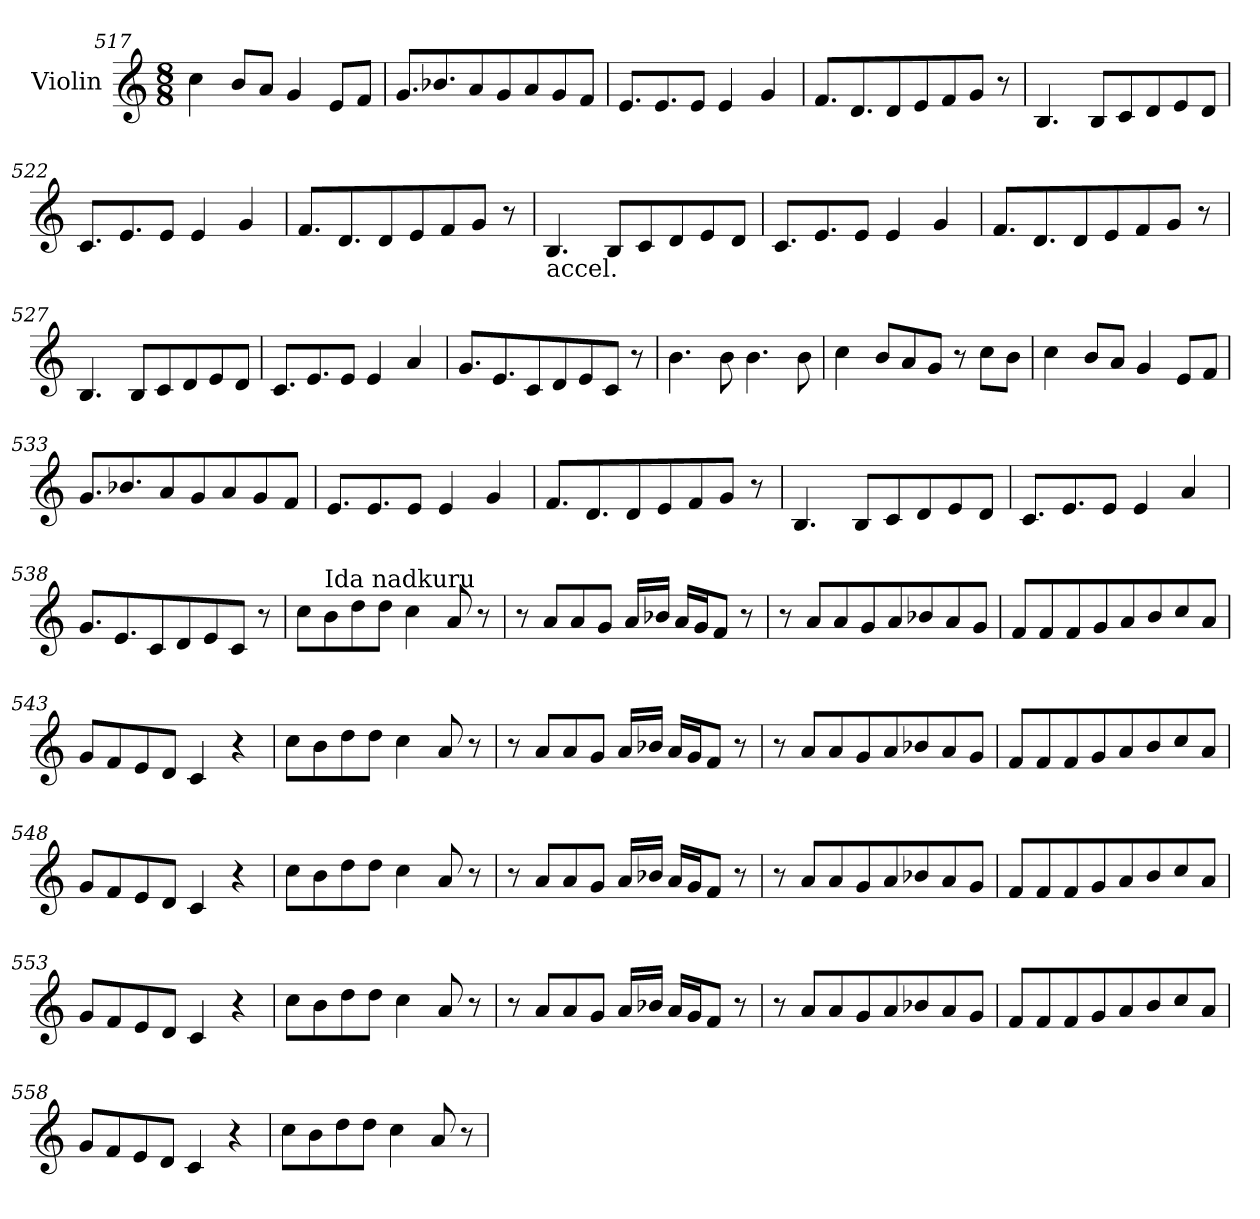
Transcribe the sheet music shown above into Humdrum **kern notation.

**kern
*part1
*staff1
*I"Violin
!!LO:PB:g=z
*clefG2
*k[]
*C:
*M8/8
=517
4cc\
8b/L
8a/J
4g/
8e/L
8f/J
=518
8.g/L
8.b-X/
8a/
8g/
8a/
8g/
8f/J
=519
8.e/L
8.e/
8e/J
4e/
4g/
!!LO:PB:g=z
=520
8.f/L
8.d/
8d/
8e/
8f/
8g/J
8r
!!LO:PB:g=z
=521
4.B/
8B/L
8c/
8d/
8e/
8d/J
=522
8.c/L
8.e/
8e/J
4e/
4g/
=523
8.f/L
8.d/
8d/
8e/
8f/
8g/J
8r
=524
!LO:TX:b:t=accel.
4.B/
8B/L
8c/
8d/
8e/
8d/J
!!LO:PB:g=z
=525
8.c/L
8.e/
8e/J
4e/
4g/
=526
8.f/L
8.d/
8d/
8e/
8f/
8g/J
8r
=527
4.B/
8B/L
8c/
8d/
8e/
8d/J
!!LO:PB:g=z
=528
8.c/L
8.e/
8e/J
4e/
4a/
!!LO:PB:g=z
=529
8.g/L
8.e/
8c/
8d/
8e/
8c/J
8r
=530
4.b\
8b\
4.b\
8b\
=531
4cc\
8b/L
8a/
8g/J
8r
8cc\L
8b\J
=532
4cc\
8b/L
8a/J
4g/
8e/L
8f/J
!!LO:PB:g=z
=533
8.g/L
8.b-X/
8a/
8g/
8a/
8g/
8f/J
!!LO:PB:g=z
=534
8.e/L
8.e/
8e/J
4e/
4g/
=535
8.f/L
8.d/
8d/
8e/
8f/
8g/J
8r
=536
4.B/
8B/L
8c/
8d/
8e/
8d/J
!!LO:PB:g=z
=537
8.c/L
8.e/
8e/J
4e/
4a/
!!LO:PB:g=z
=538
8.g/L
8.e/
8c/
8d/
8e/
8c/J
8r
=539
*MM120
8cc\L
!LO:TX:a:t=Ida nadkuru
8b\
8dd\
8dd\J
4cc\
8a/
8r
=540
8r
8a/L
8a/
8g/J
16a/LL
16b-X/JJ
16a/LL
16g/J
8f/J
8r
!!LO:PB:g=z
=541
8r
8a/L
8a/
8g/
8a/
8b-X/
8a/
8g/J
!!LO:PB:g=z
=542
8f/L
8f/
8f/
8g/
8a/
8b/
8cc/
8a/J
=543
8g/L
8f/
8e/
8d/J
4c/
4r
=544
8cc\L
8b\
8dd\
8dd\J
4cc\
8a/
8r
!!LO:PB:g=z
=545
8r
8a/L
8a/
8g/J
16a/LL
16b-X/JJ
16a/LL
16g/J
8f/J
8r
!!LO:PB:g=z
=546
8r
8a/L
8a/
8g/
8a/
8b-X/
8a/
8g/J
=547
8f/L
8f/
8f/
8g/
8a/
8b/
8cc/
8a/J
=548
8g/L
8f/
8e/
8d/J
4c/
4r
!!LO:PB:g=z
=549
8cc\L
8b\
8dd\
8dd\J
4cc\
8a/
8r
!!LO:PB:g=z
=550
8r
8a/L
8a/
8g/J
16a/LL
16b-X/JJ
16a/LL
16g/J
8f/J
8r
=551
8r
8a/L
8a/
8g/
8a/
8b-X/
8a/
8g/J
=552
8f/L
8f/
8f/
8g/
8a/
8b/
8cc/
8a/J
!!LO:PB:g=z
=553
8g/L
8f/
8e/
8d/J
4c/
4r
!!LO:PB:g=z
=554
8cc\L
8b\
8dd\
8dd\J
4cc\
8a/
8r
=555
8r
8a/L
8a/
8g/J
16a/LL
16b-X/JJ
16a/LL
16g/J
8f/J
8r
=556
8r
8a/L
8a/
8g/
8a/
8b-X/
8a/
8g/J
=557
8f/L
8f/
8f/
8g/
8a/
8b/
8cc/
8a/J
!!LO:PB:g=z
=558
8g/L
8f/
8e/
8d/J
4c/
4r
=559
8cc\L
8b\
8dd\
8dd\J
4cc\
8a/
8r
=
*-
